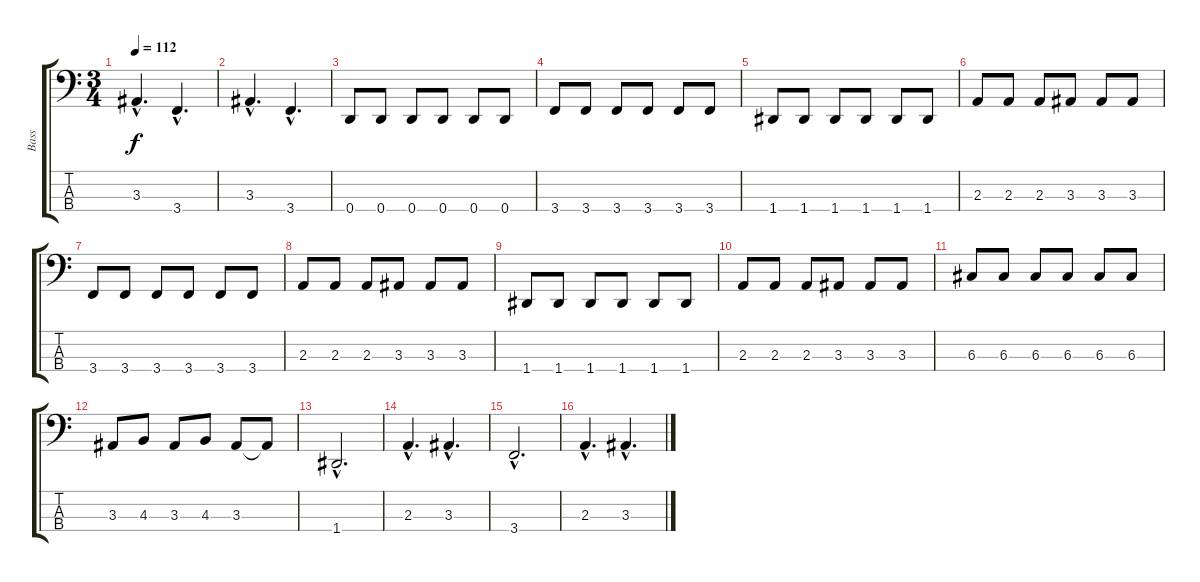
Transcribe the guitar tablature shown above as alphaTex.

\track ("Bass" "Bass") {instrument electricbassfinger}
\staff {score tabs}
\tuning (F2 C2 G1 D1) {hide}
\ts (3 4)
\tempo 112
\clef f4
\ks c
3.3{hac}.4{d dy f} 3.4{hac}.4{d} |
3.3{hac}.4{d} 3.4{hac}.4{d} |
0.4.8 0.4.8 0.4.8 0.4.8 0.4.8 0.4.8 |
3.4.8 3.4.8 3.4.8 3.4.8 3.4.8 3.4.8 |
1.4.8 1.4.8 1.4.8 1.4.8 1.4.8 1.4.8 |
2.3.8 2.3.8 2.3.8 3.3.8 3.3.8 3.3.8 |
3.4.8 3.4.8 3.4.8 3.4.8 3.4.8 3.4.8 |
2.3.8 2.3.8 2.3.8 3.3.8 3.3.8 3.3.8 |
1.4.8 1.4.8 1.4.8 1.4.8 1.4.8 1.4.8 |
2.3.8 2.3.8 2.3.8 3.3.8 3.3.8 3.3.8 |
6.3.8 6.3.8 6.3.8 6.3.8 6.3.8 6.3.8 |
3.3.8 4.3.8 3.3.8 4.3.8 3.3.8 3.3{t}.8 |
1.4{hac}.2{d} |
2.3{hac}.4{d} 3.3{hac}.4{d} |
3.4{hac}.2{d} |
2.3{hac}.4{d} 3.3{hac}.4{d}
